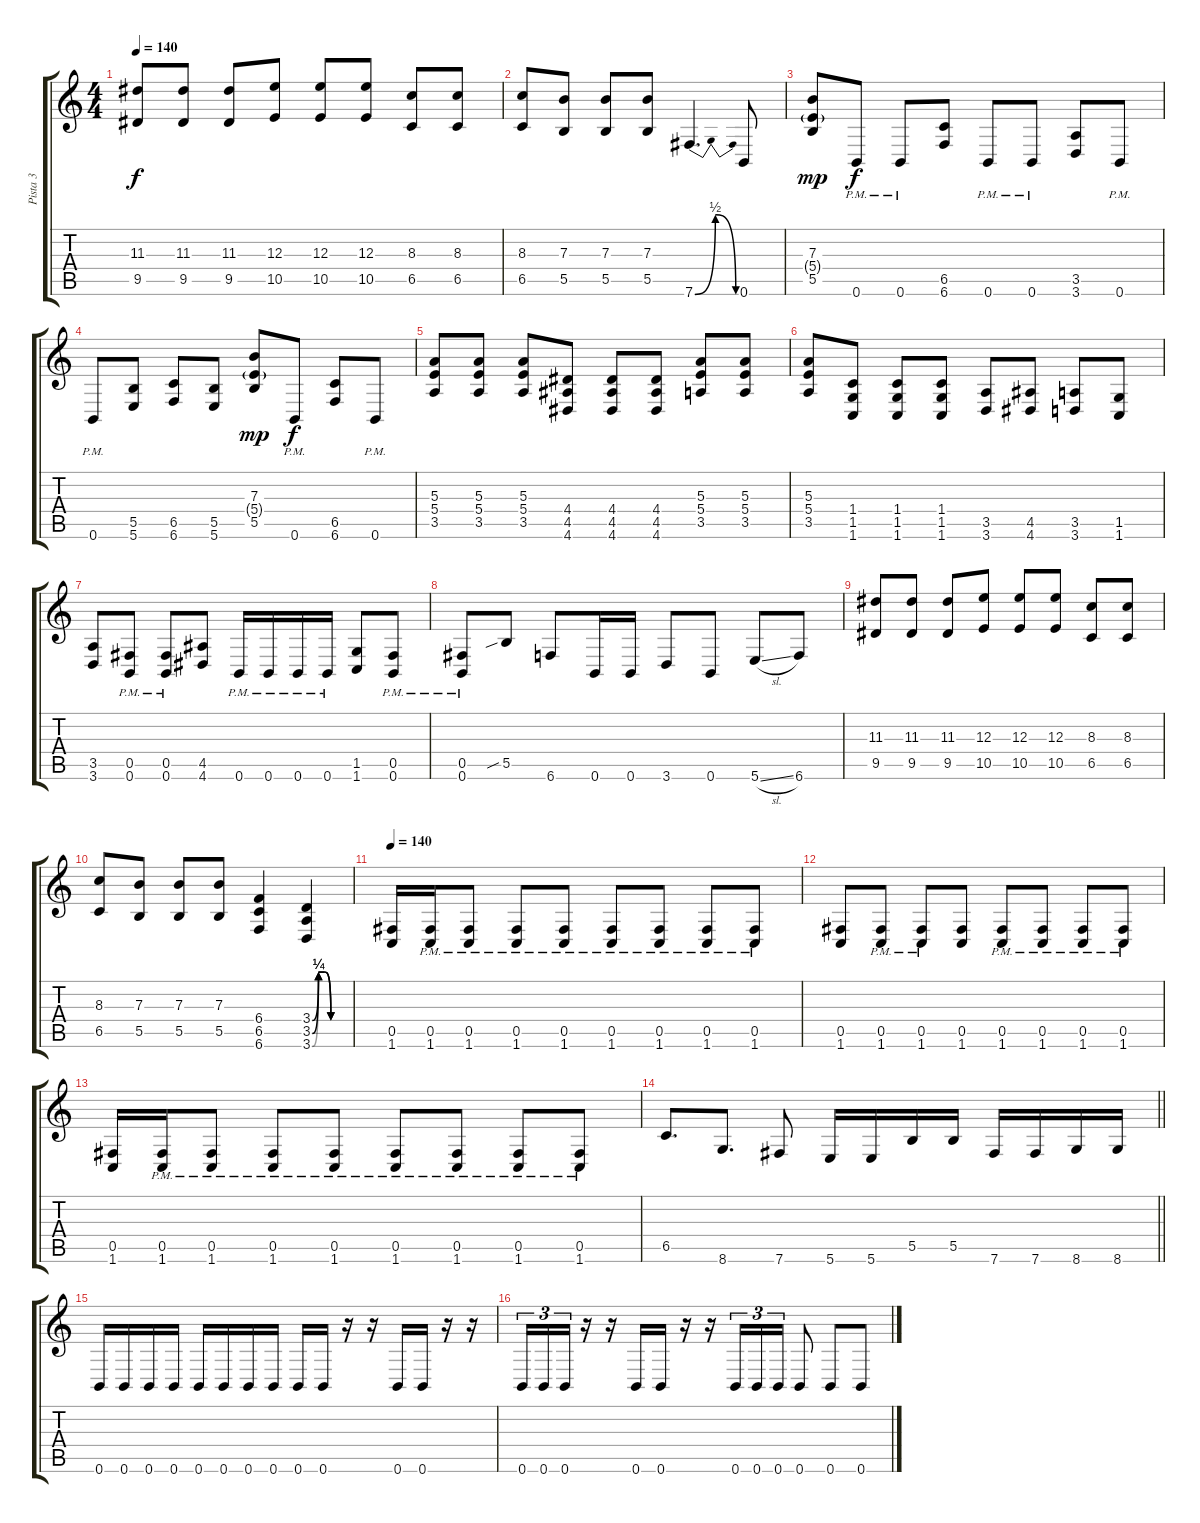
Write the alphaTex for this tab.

\track ("Pista 3" "Pista 3") {instrument distortionguitar}
\staff {score tabs}
\tuning (Db4 Ab3 E3 B2 Gb2 B1) {hide}
\ts (4 4)
\tempo 140
\clef g2
\ks c
(11.3 9.5).8{dy f} (11.3 9.5).8 (11.3 9.5).8 (12.3 10.5).8 (12.3 10.5).8 (12.3 10.5).8 (8.3 6.5).8 (8.3 6.5).8 |
(8.3 6.5).8 (7.3 5.5).8 (7.3 5.5).8 (7.3 5.5).8 7.6{be (bendrelease 0 0 30 2 30 2 60 0)}.4{d} 0.6.8 |
(7.3 5.4{g} 5.5).8{dy mp} 0.6{pm}.8{dy f} 0.6{pm}.8 (6.5 6.6).8 0.6{pm}.8 0.6{pm}.8 (3.5 3.6).8 0.6{pm}.8 |
0.6{pm}.8 (5.5 5.6).8 (6.5 6.6).8 (5.5 5.6).8 (7.3 5.4{g} 5.5).8{dy mp} 0.6{pm}.8{dy f} (6.5 6.6).8 0.6{pm}.8 |
(5.3 5.4 3.5).8 (5.3 5.4 3.5).8 (5.3 5.4 3.5).8 (4.4 4.5 4.6).8 (4.4 4.5 4.6).8 (4.4 4.5 4.6).8 (5.3 5.4 3.5).8 (5.3 5.4 3.5).8 |
(5.3 5.4 3.5).8 (1.4 1.5 1.6).8 (1.4 1.5 1.6).8 (1.4 1.5 1.6).8 (3.5 3.6).8 (4.5 4.6).8 (3.5 3.6).8 (1.5 1.6).8 |
(3.5 3.6).8 (0.5{pm} 0.6{pm}).8 (0.5{pm} 0.6{pm}).8 (4.5 4.6).8 0.6{pm}.16 0.6{pm}.16 0.6{pm}.16 0.6{pm}.16 (1.5 1.6).8 (0.5{pm} 0.6{pm}).8 |
(0.5{pm} 0.6{pm}).8 5.5{sib}.8 6.6.8 0.6.16 0.6.16 3.6.8 0.6.8 5.6{sl}.8 6.6.8 |
(11.3 9.5).8 (11.3 9.5).8 (11.3 9.5).8 (12.3 10.5).8 (12.3 10.5).8 (12.3 10.5).8 (8.3 6.5).8 (8.3 6.5).8 |
(8.3 6.5).8 (7.3 5.5).8 (7.3 5.5).8 (7.3 5.5).8 (6.4 6.5 6.6).4 (3.4{be (custom 0 0 10 1 20 1 30 0 60 0)} 3.5{be (custom 0 0 10 1 20 1 30 0 60 0)} 3.6{be (custom 0 0 10 1 20 1 30 0 60 0)}).4 |
\tempo 140
(0.5 1.6).16 (0.5{pm} 1.6{pm}).16 (0.5{pm} 1.6{pm}).8 (0.5{pm} 1.6{pm}).8 (0.5{pm} 1.6{pm}).8 (0.5{pm} 1.6{pm}).8 (0.5{pm} 1.6{pm}).8 (0.5{pm} 1.6{pm}).8 (0.5{pm} 1.6{pm}).8 |
(0.5 1.6).8 (0.5{pm} 1.6{pm}).8 (0.5{pm} 1.6{pm}).8 (0.5 1.6).8 (0.5{pm} 1.6{pm}).8 (0.5{pm} 1.6{pm}).8 (0.5{pm} 1.6{pm}).8 (0.5{pm} 1.6{pm}).8 |
(0.5 1.6).16 (0.5{pm} 1.6{pm}).16 (0.5{pm} 1.6{pm}).8 (0.5{pm} 1.6{pm}).8 (0.5{pm} 1.6{pm}).8 (0.5{pm} 1.6{pm}).8 (0.5{pm} 1.6{pm}).8 (0.5{pm} 1.6{pm}).8 (0.5{pm} 1.6{pm}).8 |
\barLineRight lightlight
6.5.8{d} 8.6.8{d} 7.6.8 5.6.16 5.6.16 5.5.16 5.5.16 7.6.16 7.6.16 8.6.16 8.6.16 |
0.6.16 0.6.16 0.6.16 0.6.16 0.6.16 0.6.16 0.6.16 0.6.16 0.6.16 0.6.16 r.16 r.16 0.6.16 0.6.16 r.16 r.16 |
0.6.16{tu (3 2)} 0.6.16{tu (3 2)} 0.6.16{tu (3 2)} r.16 r.16 0.6.16 0.6.16 r.16 r.16 0.6.16{tu (3 2)} 0.6.16{tu (3 2)} 0.6.16{tu (3 2)} 0.6.8 0.6.8 0.6.8
